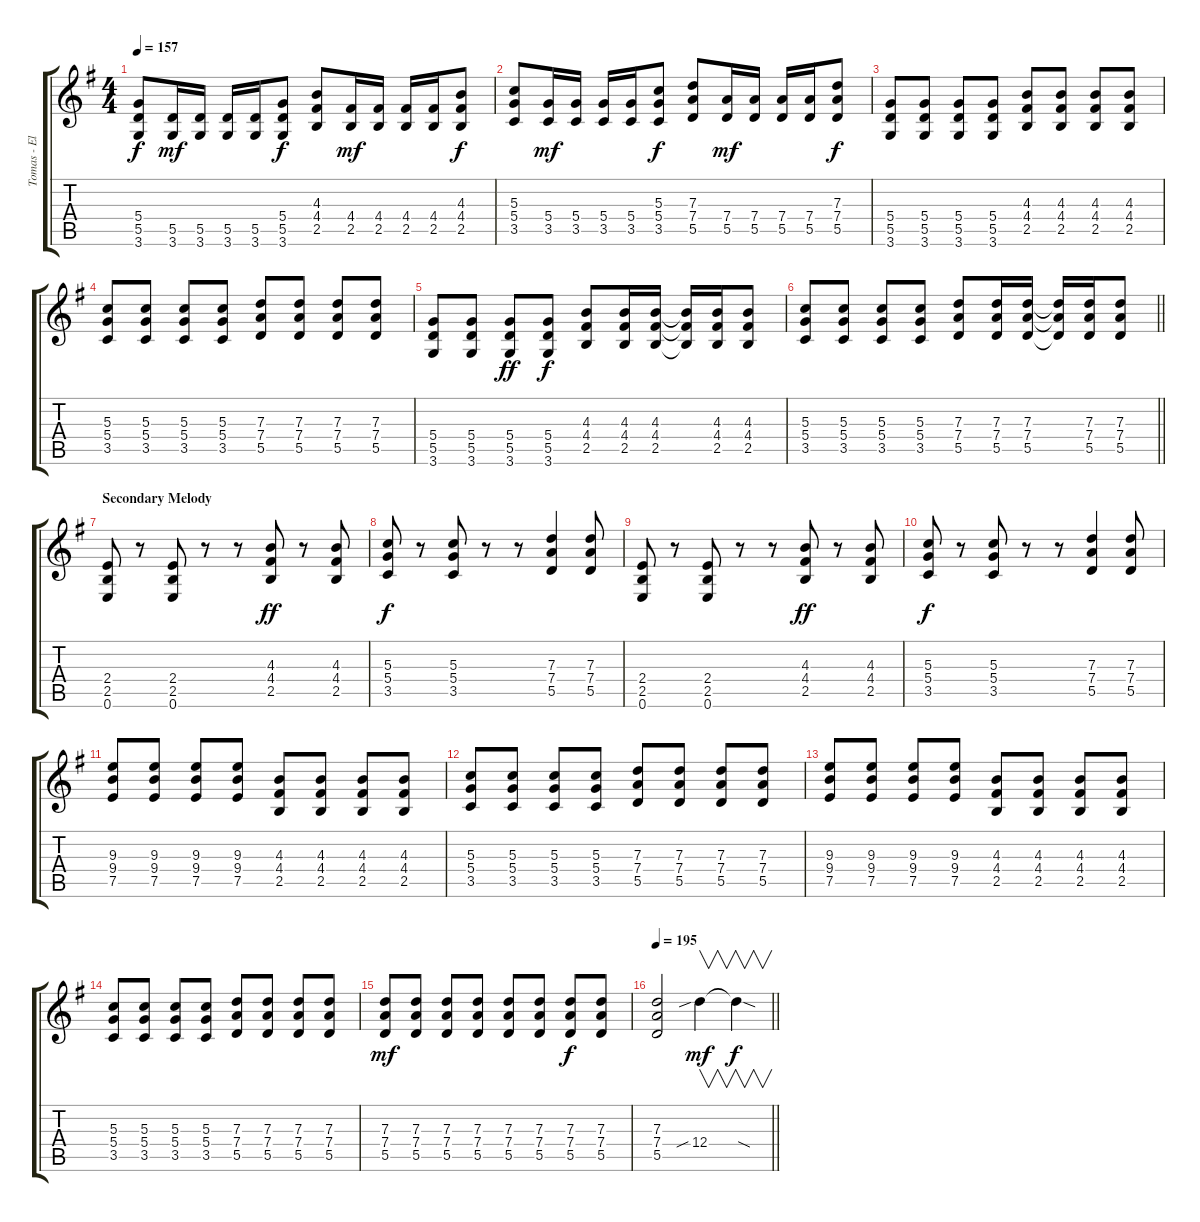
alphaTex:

\track ("Tomas - Elec. Guitar" "Tomas - El") {instrument electricguitarclean}
\staff {score tabs}
\tuning (E4 B3 G3 D3 A2 E2) {hide}
\ts (4 4)
\tempo 157
\clef g2
\ks g
(5.4 5.5 3.6).8{dy f} (5.5 3.6).16{dy mf} (5.5 3.6).16 (5.5 3.6).16 (5.5 3.6).16 (5.4 5.5 3.6).8{dy f} (4.3 4.4 2.5).8 (4.4 2.5).16{dy mf} (4.4 2.5).16 (4.4 2.5).16 (4.4 2.5).16 (4.3 4.4 2.5).8{dy f} |
(5.3 5.4 3.5).8 (5.4 3.5).16{dy mf} (5.4 3.5).16 (5.4 3.5).16 (5.4 3.5).16 (5.3 5.4 3.5).8{dy f} (7.3 7.4 5.5).8 (7.4 5.5).16{dy mf} (7.4 5.5).16 (7.4 5.5).16 (7.4 5.5).16 (7.3 7.4 5.5).8{dy f} |
(5.4 5.5 3.6).8 (5.4 5.5 3.6).8 (5.4 5.5 3.6).8 (5.4 5.5 3.6).8 (4.3 4.4 2.5).8 (4.3 4.4 2.5).8 (4.3 4.4 2.5).8 (4.3 4.4 2.5).8 |
(5.3 5.4 3.5).8 (5.3 5.4 3.5).8 (5.3 5.4 3.5).8 (5.3 5.4 3.5).8 (7.3 7.4 5.5).8 (7.3 7.4 5.5).8 (7.3 7.4 5.5).8 (7.3 7.4 5.5).8 |
(5.4 5.5 3.6).8 (5.4 5.5 3.6).8 (5.4 5.5 3.6).8{dy ff} (5.4 5.5 3.6).8{dy f} (4.3 4.4 2.5).8 (4.3 4.4 2.5).16 (4.3 4.4 2.5).16 (4.3{t} 4.4{t} 2.5{t}).16 (4.3 4.4 2.5).16 (4.3 4.4 2.5).8 |
\barLineRight lightlight
(5.3 5.4 3.5).8 (5.3 5.4 3.5).8 (5.3 5.4 3.5).8 (5.3 5.4 3.5).8 (7.3 7.4 5.5).8 (7.3 7.4 5.5).16 (7.3 7.4 5.5).16 (7.3{t} 7.4{t} 5.5{t}).16 (7.3 7.4 5.5).16 (7.3 7.4 5.5).8 |
\section ("" "Secondary Melody")
(2.4 2.5 0.6).8 r.8 (2.4 2.5 0.6).8 r.8 r.8 (4.3 4.4 2.5).8{dy ff} r.8 (4.3 4.4 2.5).8 |
(5.3 5.4 3.5).8{dy f} r.8 (5.3 5.4 3.5).8 r.8 r.8 (7.3 7.4 5.5).4 (7.3 7.4 5.5).8 |
(2.4 2.5 0.6).8 r.8 (2.4 2.5 0.6).8 r.8 r.8 (4.3 4.4 2.5).8{dy ff} r.8 (4.3 4.4 2.5).8 |
(5.3 5.4 3.5).8{dy f} r.8 (5.3 5.4 3.5).8 r.8 r.8 (7.3 7.4 5.5).4 (7.3 7.4 5.5).8 |
(9.3 9.4 7.5).8 (9.3 9.4 7.5).8 (9.3 9.4 7.5).8 (9.3 9.4 7.5).8 (4.3 4.4 2.5).8 (4.3 4.4 2.5).8 (4.3 4.4 2.5).8 (4.3 4.4 2.5).8 |
(5.3 5.4 3.5).8 (5.3 5.4 3.5).8 (5.3 5.4 3.5).8 (5.3 5.4 3.5).8 (7.3 7.4 5.5).8 (7.3 7.4 5.5).8 (7.3 7.4 5.5).8 (7.3 7.4 5.5).8 |
(9.3 9.4 7.5).8 (9.3 9.4 7.5).8 (9.3 9.4 7.5).8 (9.3 9.4 7.5).8 (4.3 4.4 2.5).8 (4.3 4.4 2.5).8 (4.3 4.4 2.5).8 (4.3 4.4 2.5).8 |
(5.3 5.4 3.5).8 (5.3 5.4 3.5).8 (5.3 5.4 3.5).8 (5.3 5.4 3.5).8 (7.3 7.4 5.5).8 (7.3 7.4 5.5).8 (7.3 7.4 5.5).8 (7.3 7.4 5.5).8 |
(7.3 7.4 5.5).8{dy mf} (7.3 7.4 5.5).8 (7.3 7.4 5.5).8 (7.3 7.4 5.5).8 (7.3 7.4 5.5).8 (7.3 7.4 5.5).8 (7.3 7.4 5.5).8{dy f} (7.3 7.4 5.5).8 |
\tempo 195
\barLineRight lightlight
(7.3 7.4 5.5).2 12.4{sib}.4{v dy mf} 12.4{sod t}.4{v dy f}
